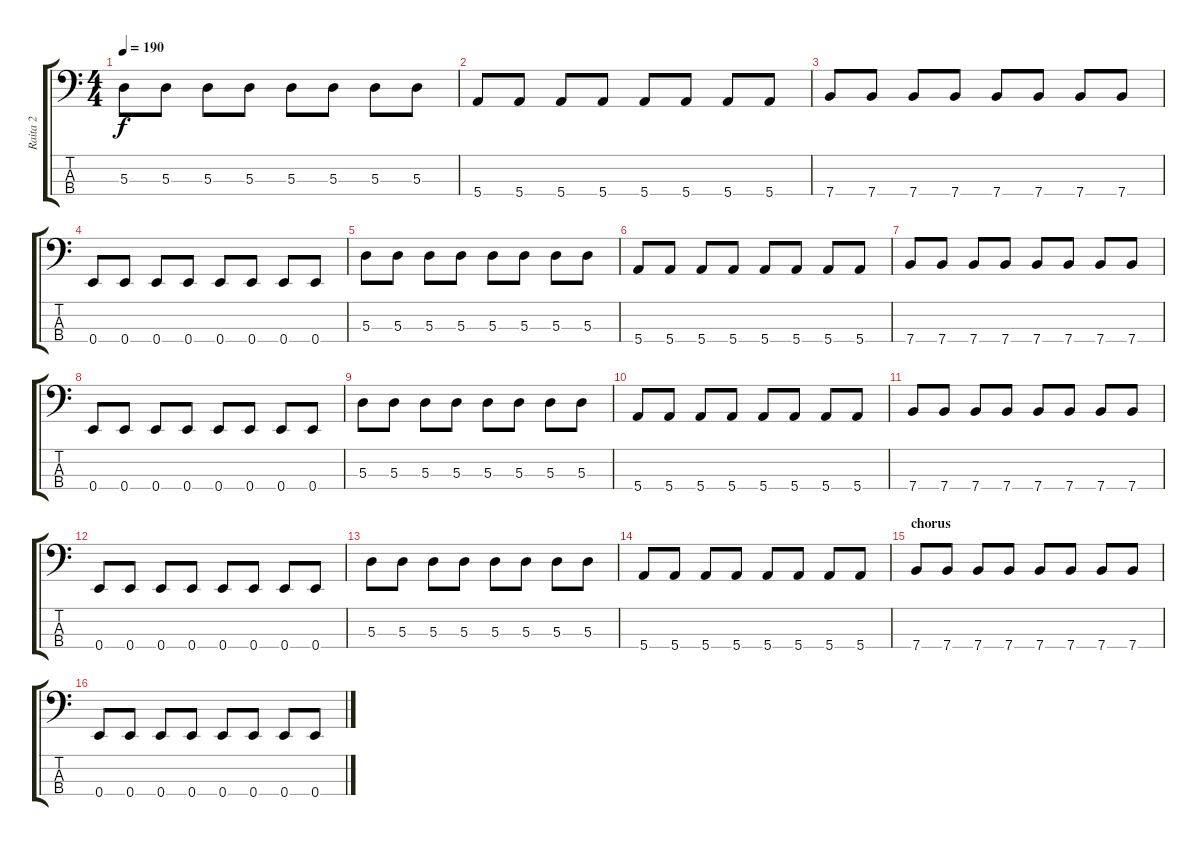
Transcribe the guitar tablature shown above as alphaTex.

\track ("Raita 2" "Raita 2") {instrument electricbassfinger}
\staff {score tabs}
\tuning (G2 D2 A1 E1) {hide}
\ts (4 4)
\tempo 190
\clef f4
\ks c
5.3.8{dy f} 5.3.8 5.3.8 5.3.8 5.3.8 5.3.8 5.3.8 5.3.8 |
5.4.8 5.4.8 5.4.8 5.4.8 5.4.8 5.4.8 5.4.8 5.4.8 |
7.4.8 7.4.8 7.4.8 7.4.8 7.4.8 7.4.8 7.4.8 7.4.8 |
0.4.8 0.4.8 0.4.8 0.4.8 0.4.8 0.4.8 0.4.8 0.4.8 |
5.3.8 5.3.8 5.3.8 5.3.8 5.3.8 5.3.8 5.3.8 5.3.8 |
5.4.8 5.4.8 5.4.8 5.4.8 5.4.8 5.4.8 5.4.8 5.4.8 |
7.4.8 7.4.8 7.4.8 7.4.8 7.4.8 7.4.8 7.4.8 7.4.8 |
0.4.8 0.4.8 0.4.8 0.4.8 0.4.8 0.4.8 0.4.8 0.4.8 |
5.3.8 5.3.8 5.3.8 5.3.8 5.3.8 5.3.8 5.3.8 5.3.8 |
5.4.8 5.4.8 5.4.8 5.4.8 5.4.8 5.4.8 5.4.8 5.4.8 |
7.4.8 7.4.8 7.4.8 7.4.8 7.4.8 7.4.8 7.4.8 7.4.8 |
0.4.8 0.4.8 0.4.8 0.4.8 0.4.8 0.4.8 0.4.8 0.4.8 |
5.3.8 5.3.8 5.3.8 5.3.8 5.3.8 5.3.8 5.3.8 5.3.8 |
5.4.8 5.4.8 5.4.8 5.4.8 5.4.8 5.4.8 5.4.8 5.4.8 |
\section ("" "chorus")
7.4.8 7.4.8 7.4.8 7.4.8 7.4.8 7.4.8 7.4.8 7.4.8 |
0.4.8 0.4.8 0.4.8 0.4.8 0.4.8 0.4.8 0.4.8 0.4.8
